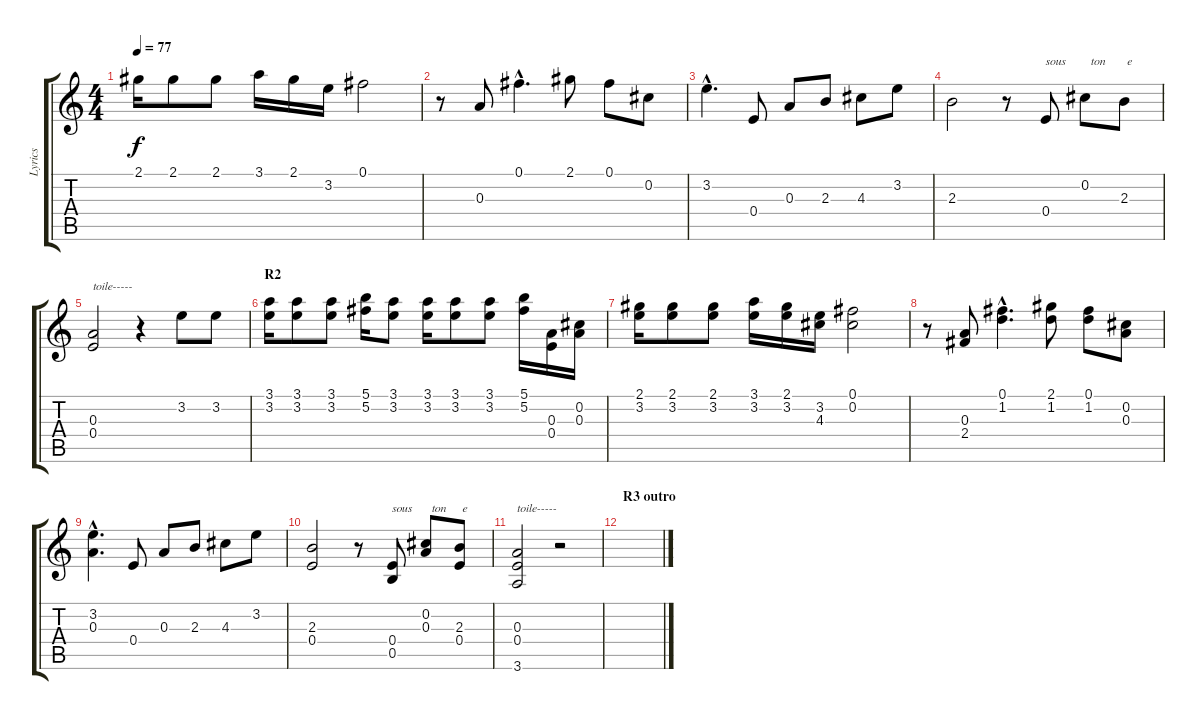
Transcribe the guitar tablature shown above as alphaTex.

\track ("Lyrics" "Lyrics") {instrument slapbass1}
\staff {score tabs}
\tuning (Gb4 Db4 A3 E3 B2 Gb2) {hide}
\ts (4 4)
\tempo 77
\clef g2
\ks c
2.1.16{dy f} 2.1.8 2.1.8 3.1.16 2.1.16 3.2.16 0.1.2 |
r.8 0.3.8 0.1{hac}.4{d} 2.1.8 0.1.8 0.2.8 |
3.2{hac}.4{d} 0.4.8 0.3.8 2.3.8 4.3.8 3.2.8 |
2.3.2 r.8 0.4.8{txt "sous"} 0.2.8{txt "  ton"} 2.3.8{txt " e"} |
(0.3 0.4).2{txt "toile-----"} r.4 3.2.8 3.2.8 |
\section ("" "R2")
(3.1 3.2).16 (3.1 3.2).8 (3.1 3.2).8 (5.1 5.2).16 (3.1 3.2).8 (3.1 3.2).16 (3.1 3.2).8 (3.1 3.2).8 (5.1 5.2).16 (0.3 0.4).16 (0.2 0.3).16 |
(2.1 3.2).16 (2.1 3.2).8 (2.1 3.2).8 (3.1 3.2).16 (2.1 3.2).16 (3.2 4.3).16 (0.1 0.2).2 |
r.8 (0.3 2.4).8 (0.1{hac} 1.2{hac}).4{d} (2.1 1.2).8 (0.1 1.2).8 (0.2 0.3).8 |
(3.2{hac} 0.3{hac}).4{d} 0.4.8 0.3.8 2.3.8 4.3.8 3.2.8 |
(2.3 0.4).2 r.8 (0.4 0.5).8{txt "sous"} (0.2 0.3).8{txt "  ton"} (2.3 0.4).8{txt " e"} |
(0.3 0.4 3.6).2{txt "toile-----"} r.2 |
\section ("" "R3 outro")
